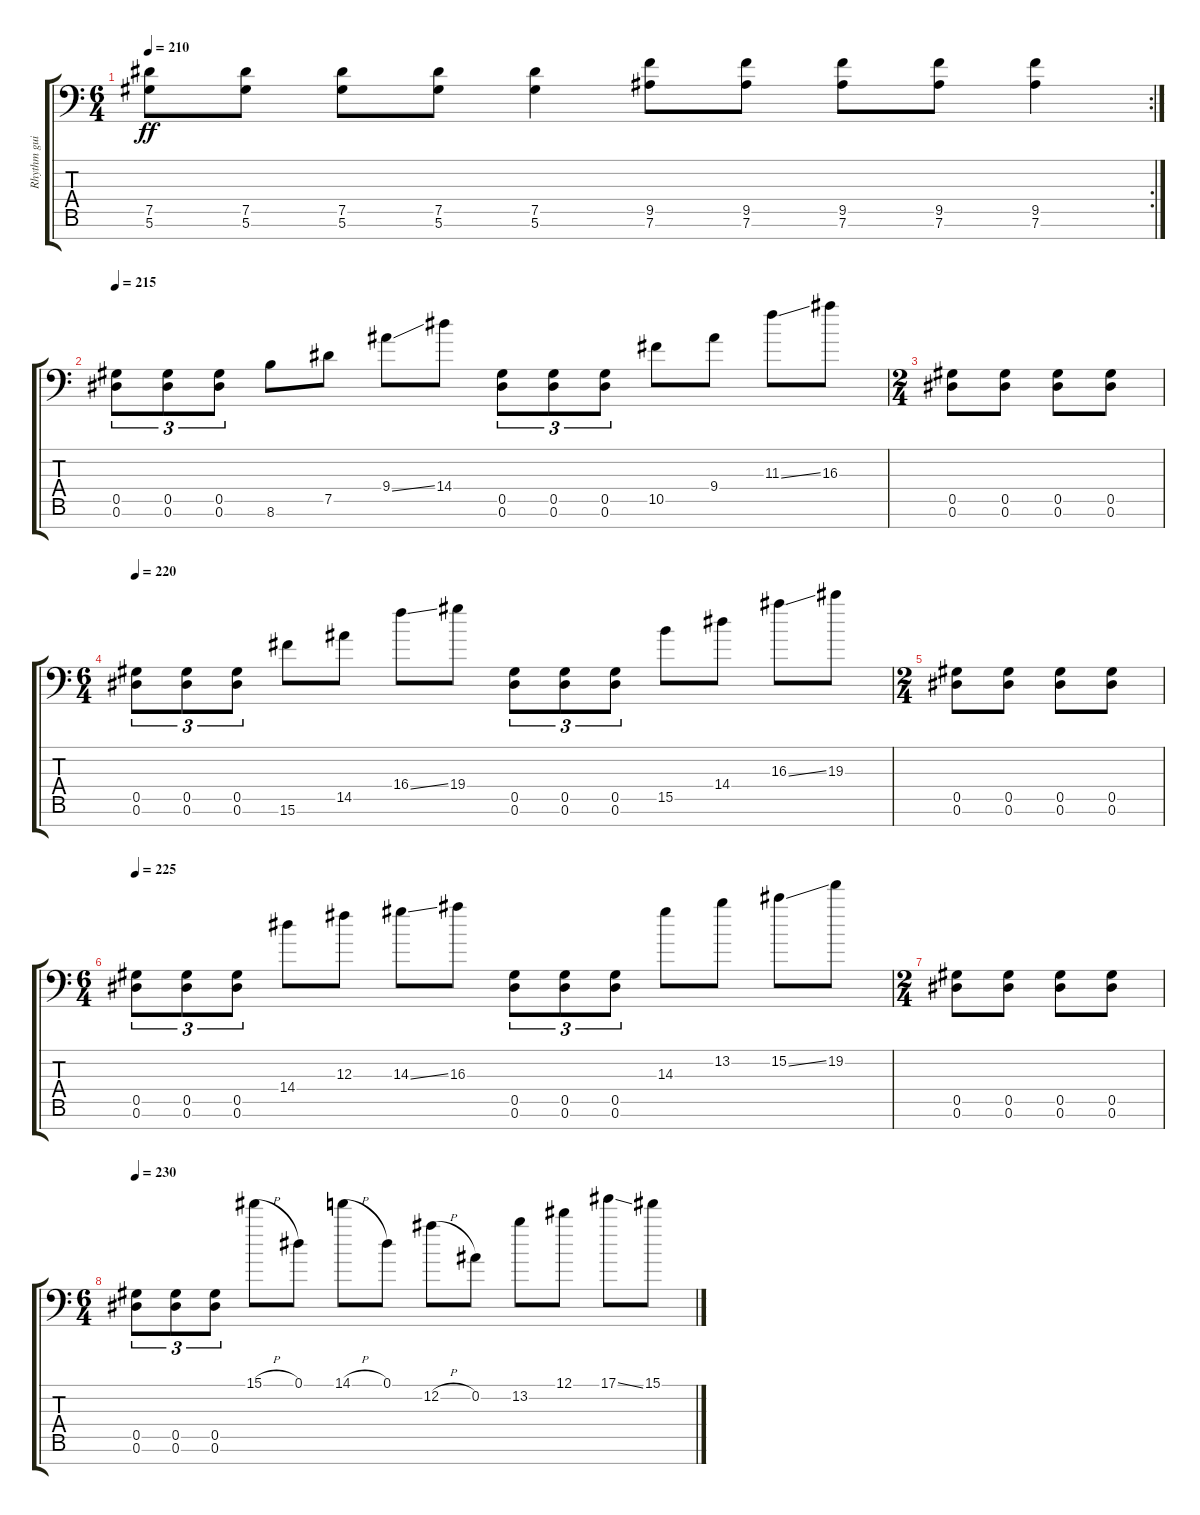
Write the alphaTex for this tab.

\track ("Rhythm guitar" "Rhythm gui") {instrument distortionguitar}
\staff {score tabs}
\tuning (Eb4 Bb3 Gb3 Db3 Ab2 Eb2 Ab1) {hide}
\rc 2
\ts (6 4)
\tempo 210
\clef f4
\ks c
(7.5 5.6).8{dy ff} (7.5 5.6).8 (7.5 5.6).8 (7.5 5.6).8 (7.5 5.6).4 (9.5 7.6).8 (9.5 7.6).8 (9.5 7.6).8 (9.5 7.6).8 (9.5 7.6).4 |
\tempo 215
(0.5 0.6).8{tu (3 2)} (0.5 0.6).8{tu (3 2)} (0.5 0.6).8{tu (3 2)} 8.6.8 7.5.8 9.4{ss}.8 14.4.8 (0.5 0.6).8{tu (3 2)} (0.5 0.6).8{tu (3 2)} (0.5 0.6).8{tu (3 2)} 10.5.8 9.4.8 11.3{ss}.8 16.3.8 |
\ts (2 4)
(0.5 0.6).8 (0.5 0.6).8 (0.5 0.6).8 (0.5 0.6).8 |
\ts (6 4)
\tempo 220
(0.5 0.6).8{tu (3 2)} (0.5 0.6).8{tu (3 2)} (0.5 0.6).8{tu (3 2)} 15.6.8 14.5.8 16.4{ss}.8 19.4.8 (0.5 0.6).8{tu (3 2)} (0.5 0.6).8{tu (3 2)} (0.5 0.6).8{tu (3 2)} 15.5.8 14.4.8 16.3{ss}.8 19.3.8 |
\ts (2 4)
(0.5 0.6).8 (0.5 0.6).8 (0.5 0.6).8 (0.5 0.6).8 |
\ts (6 4)
\tempo 225
(0.5 0.6).8{tu (3 2)} (0.5 0.6).8{tu (3 2)} (0.5 0.6).8{tu (3 2)} 14.4.8 12.3.8 14.3{ss}.8 16.3.8 (0.5 0.6).8{tu (3 2)} (0.5 0.6).8{tu (3 2)} (0.5 0.6).8{tu (3 2)} 14.3.8 13.2.8 15.2{ss}.8 19.2.8 |
\ts (2 4)
(0.5 0.6).8 (0.5 0.6).8 (0.5 0.6).8 (0.5 0.6).8 |
\ts (6 4)
\tempo 230
(0.5 0.6).8{tu (3 2)} (0.5 0.6).8{tu (3 2)} (0.5 0.6).8{tu (3 2)} 15.1{h}.8 0.1.8 14.1{h}.8 0.1.8 12.2{h}.8 0.2.8 13.2.8 12.1.8 17.1{ss}.8 15.1.8
